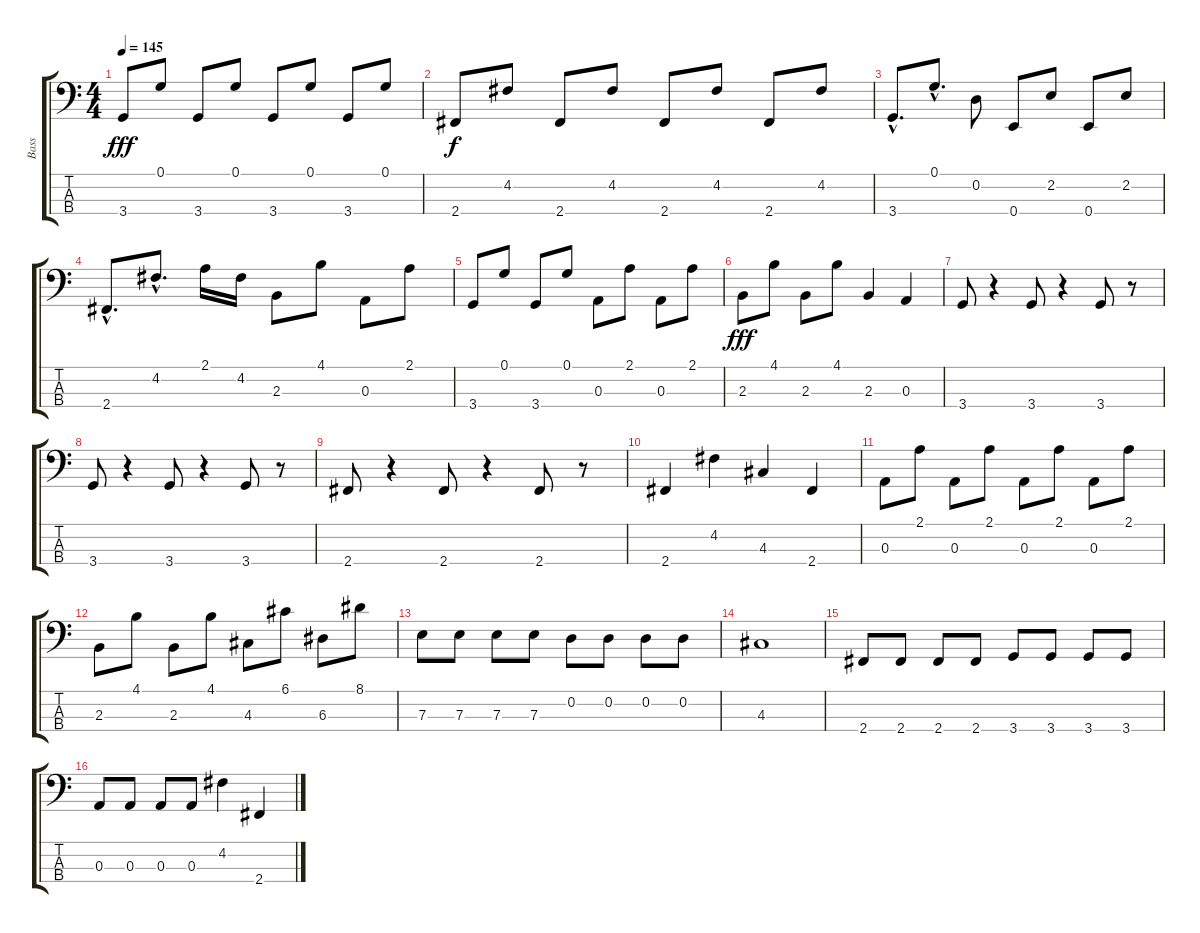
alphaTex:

\track ("Bass" "Bass") {instrument electricbasspick}
\staff {score tabs}
\tuning (G2 D2 A1 E1) {hide}
\ts (4 4)
\tempo 145
\clef f4
\ks c
3.4.8{dy fff} 0.1.8 3.4.8 0.1.8 3.4.8 0.1.8 3.4.8 0.1.8 |
2.4.8{dy f} 4.2.8 2.4.8 4.2.8 2.4.8 4.2.8 2.4.8 4.2.8 |
3.4{hac}.8{d} 0.1{hac}.8{d} 0.2.8 0.4.8 2.2.8 0.4.8 2.2.8 |
2.4{hac}.8{d} 4.2{hac}.8{d} 2.1.16 4.2.16 2.3.8 4.1.8 0.3.8 2.1.8 |
3.4.8 0.1.8 3.4.8 0.1.8 0.3.8 2.1.8 0.3.8 2.1.8 |
2.3.8{dy fff} 4.1.8 2.3.8 4.1.8 2.3.4 0.3.4 |
3.4.8 r.4 3.4.8 r.4 3.4.8 r.8 |
3.4.8 r.4 3.4.8 r.4 3.4.8 r.8 |
2.4.8 r.4 2.4.8 r.4 2.4.8 r.8 |
2.4.4 4.2.4 4.3.4 2.4.4 |
0.3.8 2.1.8 0.3.8 2.1.8 0.3.8 2.1.8 0.3.8 2.1.8 |
2.3.8 4.1.8 2.3.8 4.1.8 4.3.8 6.1.8 6.3.8 8.1.8 |
7.3.8 7.3.8 7.3.8 7.3.8 0.2.8 0.2.8 0.2.8 0.2.8 |
4.3.1 |
2.4.8 2.4.8 2.4.8 2.4.8 3.4.8 3.4.8 3.4.8 3.4.8 |
0.3.8 0.3.8 0.3.8 0.3.8 4.2.4 2.4.4
